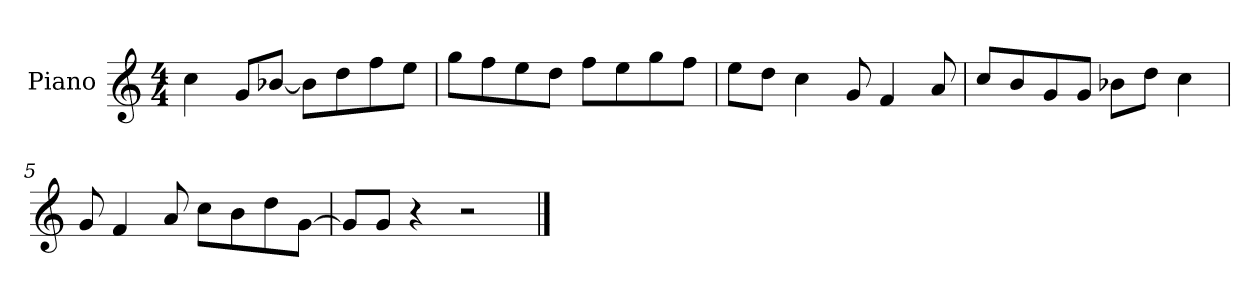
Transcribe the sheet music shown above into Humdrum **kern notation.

**kern
*part1
*staff1
*I"Piano
*I'P-no
*clefG2
*k[]
*M4/4
*MM90
=1
4cc\
8g/L
[8b-X/J
8b-\L]
8dd\
8ff\
8ee\J
=2
8gg\L
8ff\
8ee\
8dd\J
8ff\L
8ee\
8gg\
8ff\J
=3
8ee\L
8dd\J
4cc\
8g/
4f/
8a/
=4
8cc/L
8b/
8g/
8g/J
8b-X\L
8dd\J
4cc\
=5
8g/
4f/
8a/
8cc\L
8b\
8dd\
[8g\J
!!LO:LB:g=z
=6
8g/L]
8g/J
4r
2r
==
*-
